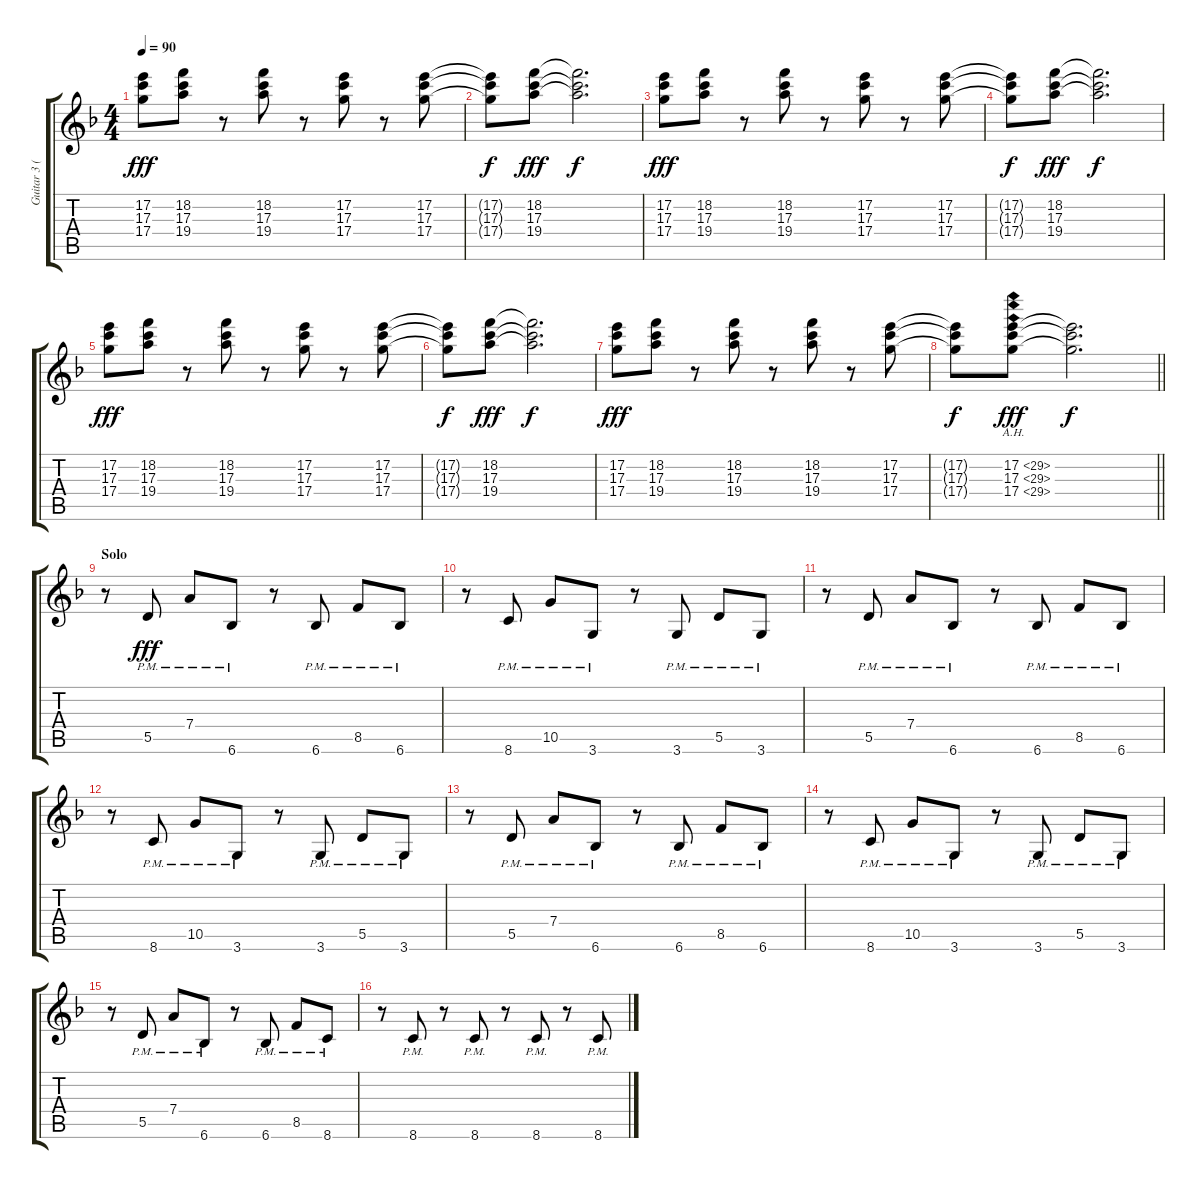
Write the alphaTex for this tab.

\track ("Guitar 3 (Rhythm 2)" "Guitar 3 (") {instrument electricguitarclean}
\staff {score tabs}
\tuning (E4 B3 G3 D3 A2 E2) {hide}
\ts (4 4)
\tempo 90
\clef g2
\ks f
(17.2 17.3 17.4).8{dy fff} (18.2 17.3 19.4).8 r.8 (18.2 17.3 19.4).8 r.8 (17.2 17.3 17.4).8 r.8 (17.2 17.3 17.4).8 |
(17.2{t} 17.3{t} 17.4{t}).8{dy f} (18.2 17.3 19.4).8{dy fff} (18.2{t} 17.3{t} 19.4{t}).2{d dy f} |
(17.2 17.3 17.4).8{dy fff} (18.2 17.3 19.4).8 r.8 (18.2 17.3 19.4).8 r.8 (17.2 17.3 17.4).8 r.8 (17.2 17.3 17.4).8 |
(17.2{t} 17.3{t} 17.4{t}).8{dy f} (18.2 17.3 19.4).8{dy fff} (18.2{t} 17.3{t} 19.4{t}).2{d dy f} |
(17.2 17.3 17.4).8{dy fff} (18.2 17.3 19.4).8 r.8 (18.2 17.3 19.4).8 r.8 (17.2 17.3 17.4).8 r.8 (17.2 17.3 17.4).8 |
(17.2{t} 17.3{t} 17.4{t}).8{dy f} (18.2 17.3 19.4).8{dy fff} (18.2{t} 17.3{t} 19.4{t}).2{d dy f} |
(17.2 17.3 17.4).8{dy fff} (18.2 17.3 19.4).8 r.8 (18.2 17.3 19.4).8 r.8 (18.2 17.3 19.4).8 r.8 (17.2 17.3 17.4).8 |
\barLineRight lightlight
(17.2{t} 17.3{t} 17.4{t}).8{dy f} (17.2{ah 12} 17.3{ah 12} 17.4{ah 12}).8{dy fff} (17.2{t} 17.3{t} 17.4{t}).2{d dy f} |
\section ("" "Solo")
r.8{instrument electricguitarclean} 5.5{pm}.8{dy fff} 7.4{pm}.8 6.6{pm}.8 r.8 6.6{pm}.8 8.5{pm}.8 6.6{pm}.8 |
r.8 8.6{pm}.8 10.5{pm}.8 3.6{pm}.8 r.8 3.6{pm}.8 5.5{pm}.8 3.6{pm}.8 |
r.8 5.5{pm}.8 7.4{pm}.8 6.6{pm}.8 r.8 6.6{pm}.8 8.5{pm}.8 6.6{pm}.8 |
r.8 8.6{pm}.8 10.5{pm}.8 3.6{pm}.8 r.8 3.6{pm}.8 5.5{pm}.8 3.6{pm}.8 |
r.8 5.5{pm}.8 7.4{pm}.8 6.6{pm}.8 r.8 6.6{pm}.8 8.5{pm}.8 6.6{pm}.8 |
r.8 8.6{pm}.8 10.5{pm}.8 3.6{pm}.8 r.8 3.6{pm}.8 5.5{pm}.8 3.6{pm}.8 |
r.8 5.5{pm}.8 7.4{pm}.8 6.6{pm}.8 r.8 6.6{pm}.8 8.5{pm}.8 8.6{pm}.8 |
r.8 8.6{pm}.8 r.8 8.6{pm}.8 r.8 8.6{pm}.8 r.8 8.6{pm}.8
